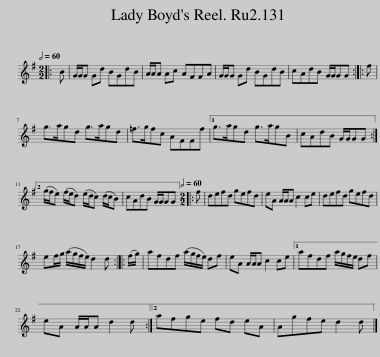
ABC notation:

X:1
L:1/8
Q:1/2=60
M:2/2
I:linebreak $
K:G
V:1 treble
V:1
|: B | G/G/G Gd BGdB | A/A/A Ac AFFA | G/G/G Gd BGdB | cAdB G/G/GG :: %5
 f |$ g>agd g>agd | =f>gfc AFFf |1 g>agd g>agB | cAdB G/G/GG :|2$ %10
 (g/f/e) (f/e/d) (e/d/c) (d/c/B) | cAdB G/G/GG |:[M:2/2][Q:1/2=60] f | defd gefd | eA A/A/A c2 ce | %15
 defd gefd |$ ef/g/ (a/g/f/e/) d2 d :: (f/g/) | afdf (a/g/f/e/) df | eA A/A/A c2 ce |1 %20
 afdf a/g/f/e/ df |$ eA A/A/A d2 d :|2 afge fd eA | Agfe d2 d |] %24
